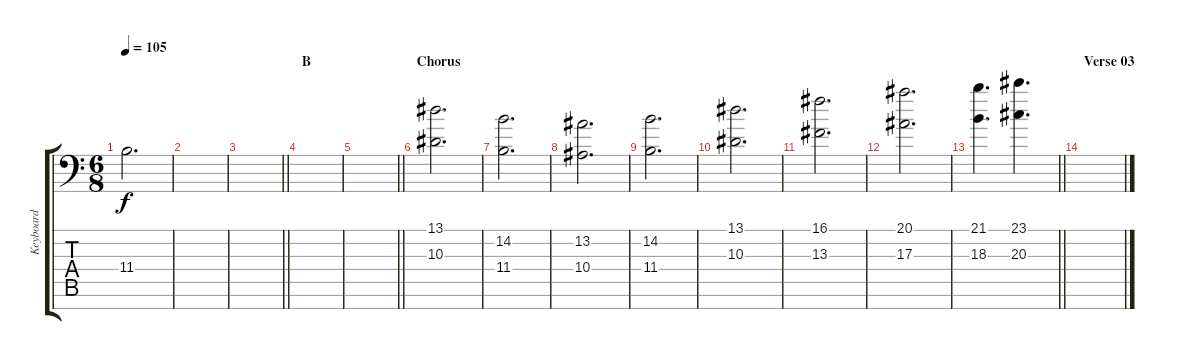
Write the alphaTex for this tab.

\track ("Keyboard" "Keyboard") {instrument tremolostrings}
\staff {score tabs}
\tuning (D4 A3 F3 C3 G2 D2 A1) {hide}
\ts (6 8)
\tempo 105
\clef f4
\ks c
11.4.2{d dy f} |
|
\barLineRight lightlight
|
\section ("" "B")
|
\barLineRight lightlight
|
\section ("" "Chorus")
(13.1 10.3).2{d volume 12} |
(14.2 11.4).2{d} |
(13.2 10.4).2{d} |
(14.2 11.4).2{d} |
(13.1 10.3).2{d} |
(16.1 13.3).2{d} |
(20.1 17.3).2{d} |
\barLineRight lightlight
(21.1 18.3).4{d} (23.1 20.3).4{d volume 4} |
\section ("" "Verse 03")
